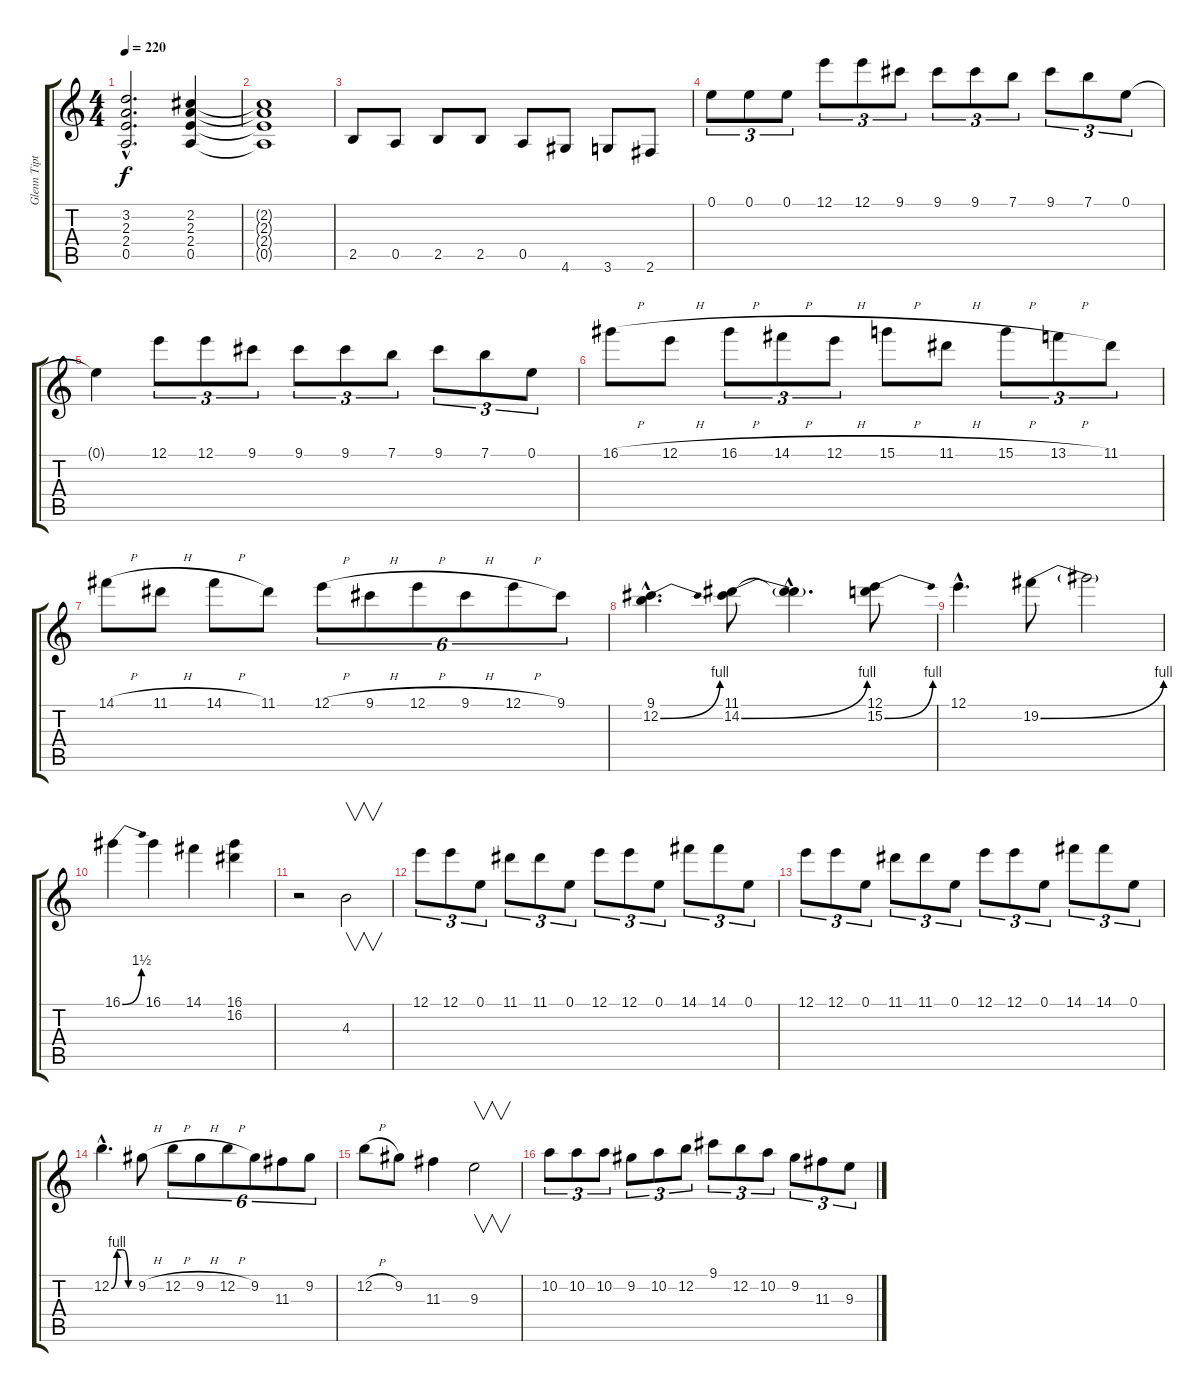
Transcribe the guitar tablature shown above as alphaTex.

\track ("Glenn Tipton" "Glenn Tipt") {instrument distortionguitar}
\staff {score tabs}
\tuning (E4 B3 G3 D3 A2 E2) {hide}
\ts (4 4)
\tempo 220
\clef g2
\ks c
(3.2{hac} 2.3{hac} 2.4{hac} 0.5{hac}).2{d dy f} (2.2 2.3 2.4 0.5).4 |
(2.2{t} 2.3{t} 2.4{t} 0.5{t}).1 |
2.5.8 0.5.8 2.5.8 2.5.8 0.5.8 4.6.8 3.6.8 2.6.8 |
0.1.8{tu (3 2)} 0.1.8{tu (3 2)} 0.1.8{tu (3 2)} 12.1.8{tu (3 2)} 12.1.8{tu (3 2)} 9.1.8{tu (3 2)} 9.1.8{tu (3 2)} 9.1.8{tu (3 2)} 7.1.8{tu (3 2)} 9.1.8{tu (3 2)} 7.1.8{tu (3 2)} 0.1.8{tu (3 2)} |
0.1{t}.4 12.1.8{tu (3 2)} 12.1.8{tu (3 2)} 9.1.8{tu (3 2)} 9.1.8{tu (3 2)} 9.1.8{tu (3 2)} 7.1.8{tu (3 2)} 9.1.8{tu (3 2)} 7.1.8{tu (3 2)} 0.1.8{tu (3 2)} |
16.1{h}.8 12.1{h}.8 16.1{h}.8{tu (3 2)} 14.1{h}.8{tu (3 2)} 12.1{h}.8{tu (3 2)} 15.1{h}.8 11.1{h}.8 15.1{h}.8{tu (3 2)} 13.1{h}.8{tu (3 2)} 11.1.8{tu (3 2)} |
14.1{h}.8 11.1{h}.8 14.1{h}.8 11.1.8 12.1{h}.8{tu (6 4)} 9.1{h}.8{tu (6 4)} 12.1{h}.8{tu (6 4)} 9.1{h}.8{tu (6 4)} 12.1{h}.8{tu (6 4)} 9.1.8{tu (6 4)} |
(9.1{hac} 12.2{be (bend 0 0 60 4) hac}).4{d} (11.1 14.2{be (bend 0 0 60 4)}).8 (11.1{hac t} 14.2{hac t}).4{d} (12.1 15.2{be (bend 0 0 60 4)}).8 |
12.1{hac}.4{d} 19.2{be (bend 0 0 60 4)}.8 19.2{t}.2 |
16.1{be (bend 0 0 60 6)}.4 16.1.4 14.1.4 (16.1 16.2).4 |
r.2 4.3.2{v} |
12.1.8{tu (3 2)} 12.1.8{tu (3 2)} 0.1.8{tu (3 2)} 11.1.8{tu (3 2)} 11.1.8{tu (3 2)} 0.1.8{tu (3 2)} 12.1.8{tu (3 2)} 12.1.8{tu (3 2)} 0.1.8{tu (3 2)} 14.1.8{tu (3 2)} 14.1.8{tu (3 2)} 0.1.8{tu (3 2)} |
12.1.8{tu (3 2)} 12.1.8{tu (3 2)} 0.1.8{tu (3 2)} 11.1.8{tu (3 2)} 11.1.8{tu (3 2)} 0.1.8{tu (3 2)} 12.1.8{tu (3 2)} 12.1.8{tu (3 2)} 0.1.8{tu (3 2)} 14.1.8{tu (3 2)} 14.1.8{tu (3 2)} 0.1.8{tu (3 2)} |
12.2{be (custom 0 0 15 4 30 4 45 0 60 0) hac}.4{d} 9.2{h}.8 12.2{h}.8{tu (6 4)} 9.2{h}.8{tu (6 4)} 12.2{h}.8{tu (6 4)} 9.2.8{tu (6 4)} 11.3.8{tu (6 4)} 9.2.8{tu (6 4)} |
12.2{h}.8 9.2.8 11.3.4 9.3.2{v} |
10.2.8{tu (3 2)} 10.2.8{tu (3 2)} 10.2.8{tu (3 2)} 9.2.8{tu (3 2)} 10.2.8{tu (3 2)} 12.2.8{tu (3 2)} 9.1.8{tu (3 2)} 12.2.8{tu (3 2)} 10.2.8{tu (3 2)} 9.2.8{tu (3 2)} 11.3.8{tu (3 2)} 9.3.8{tu (3 2)}
